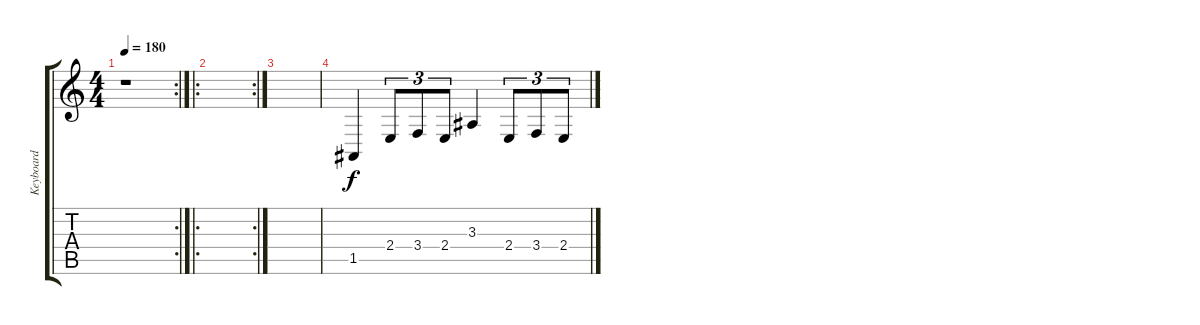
\track ("Keyboard" "Keyboard") {instrument drawbarorgan}
\staff {score tabs}
\tuning (E4 B3 G3 D3 A2 E2) {hide}
\rc 2
\ts (4 4)
\tempo 180
\clef g2
\ks c
r.1{dy f} |
\ro
\rc 2
|
|
1.5.4{volume 8 instrument churchorgan} 2.4.8{tu (3 2)} 3.4.8{tu (3 2)} 2.4.8{tu (3 2)} 3.3.4 2.4.8{tu (3 2)} 3.4.8{tu (3 2)} 2.4.8{tu (3 2)}
